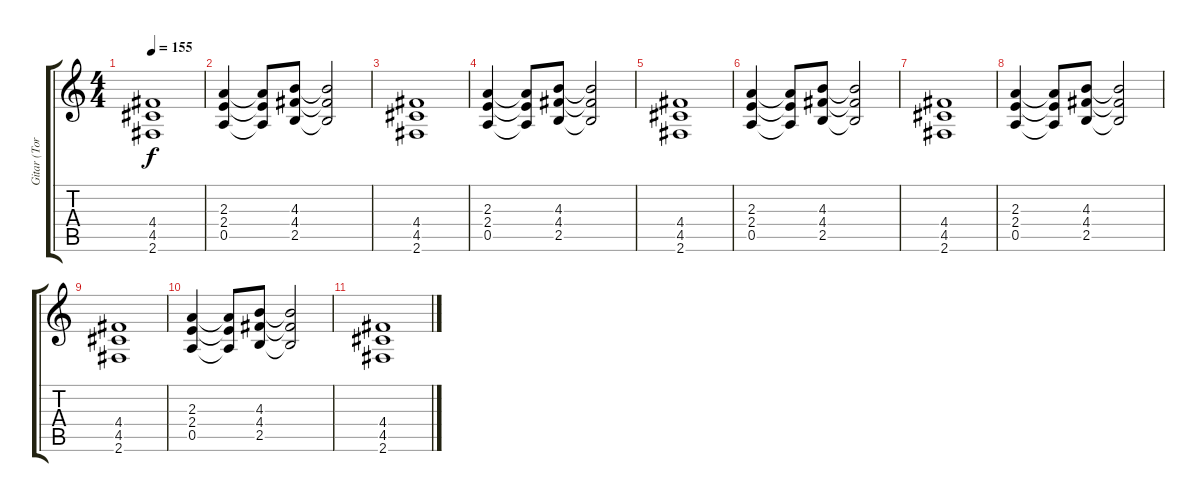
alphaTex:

\track ("Gitar (Tore)" "Gitar (Tor") {instrument distortionguitar}
\staff {score tabs}
\tuning (E4 B3 G3 D3 A2 E2) {hide}
\ts (4 4)
\tempo 155
\clef g2
\ks c
(4.4 4.5 2.6).1{dy f} |
(2.3 2.4 0.5).4 (2.3{t} 2.4{t} 0.5{t}).8 (4.3 4.4 2.5).8 (4.3{t} 4.4{t} 2.5{t}).2 |
(4.4 4.5 2.6).1 |
(2.3 2.4 0.5).4 (2.3{t} 2.4{t} 0.5{t}).8 (4.3 4.4 2.5).8 (4.3{t} 4.4{t} 2.5{t}).2 |
(4.4 4.5 2.6).1 |
(2.3 2.4 0.5).4 (2.3{t} 2.4{t} 0.5{t}).8 (4.3 4.4 2.5).8 (4.3{t} 4.4{t} 2.5{t}).2 |
(4.4 4.5 2.6).1 |
(2.3 2.4 0.5).4 (2.3{t} 2.4{t} 0.5{t}).8 (4.3 4.4 2.5).8 (4.3{t} 4.4{t} 2.5{t}).2 |
(4.4 4.5 2.6).1 |
(2.3 2.4 0.5).4 (2.3{t} 2.4{t} 0.5{t}).8 (4.3 4.4 2.5).8 (4.3{t} 4.4{t} 2.5{t}).2 |
(4.4 4.5 2.6).1
